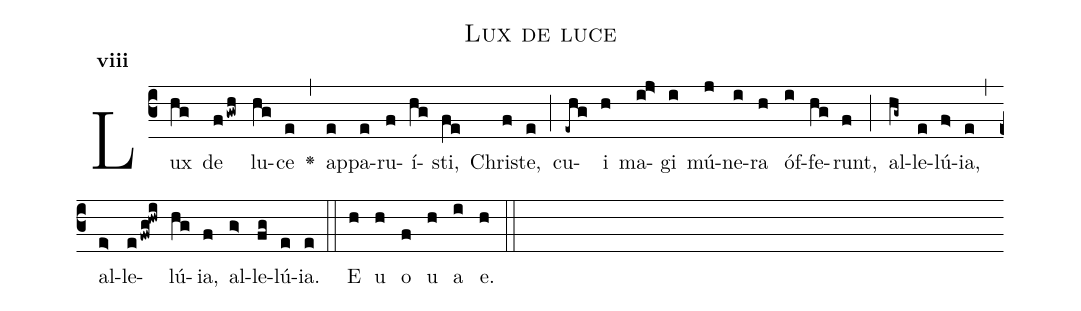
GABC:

name:Lux de luce;
office-part:Antiphona;
mode:8;
%%
initial-style: 1;
name: Lux de luce
book: Antiphonae & Responsoria/Tomus I, p. 139;
occasion: Die 8 Ianuarii Vel Feria III;
office-part: Vesperae Ant E;
user-notes: ;
commentary: ;
annotation: 8c;
centering-scheme: english;
fontsize: 12;
font: OFLSortsMillGoudy;
height: 11;
width: 4.5;
%%
(c3)Lux(hg) de(fgwh) lu(hg)ce(e) <v>\greheightstar</v>(,) ap(e)pa(e)ru(f)í(hg)sti,(fe) Chri(f)ste,(e) (;) cu(-ehg)i(h) ma(ij>)gi(i) mú(j)ne(i)ra(h) óf(i)fe(hg)runt,(f) (;) al(hg~)le(e)lú(f>)ia,(e) (,) al(e>)le(efwg/[-0.3]hwi)lú(hg)ia,(f) al(g>)le(fg)lú(e)ia.(e) (::)
E(h) u(h) o(f) u(h) a(i) e.(h) (::)
